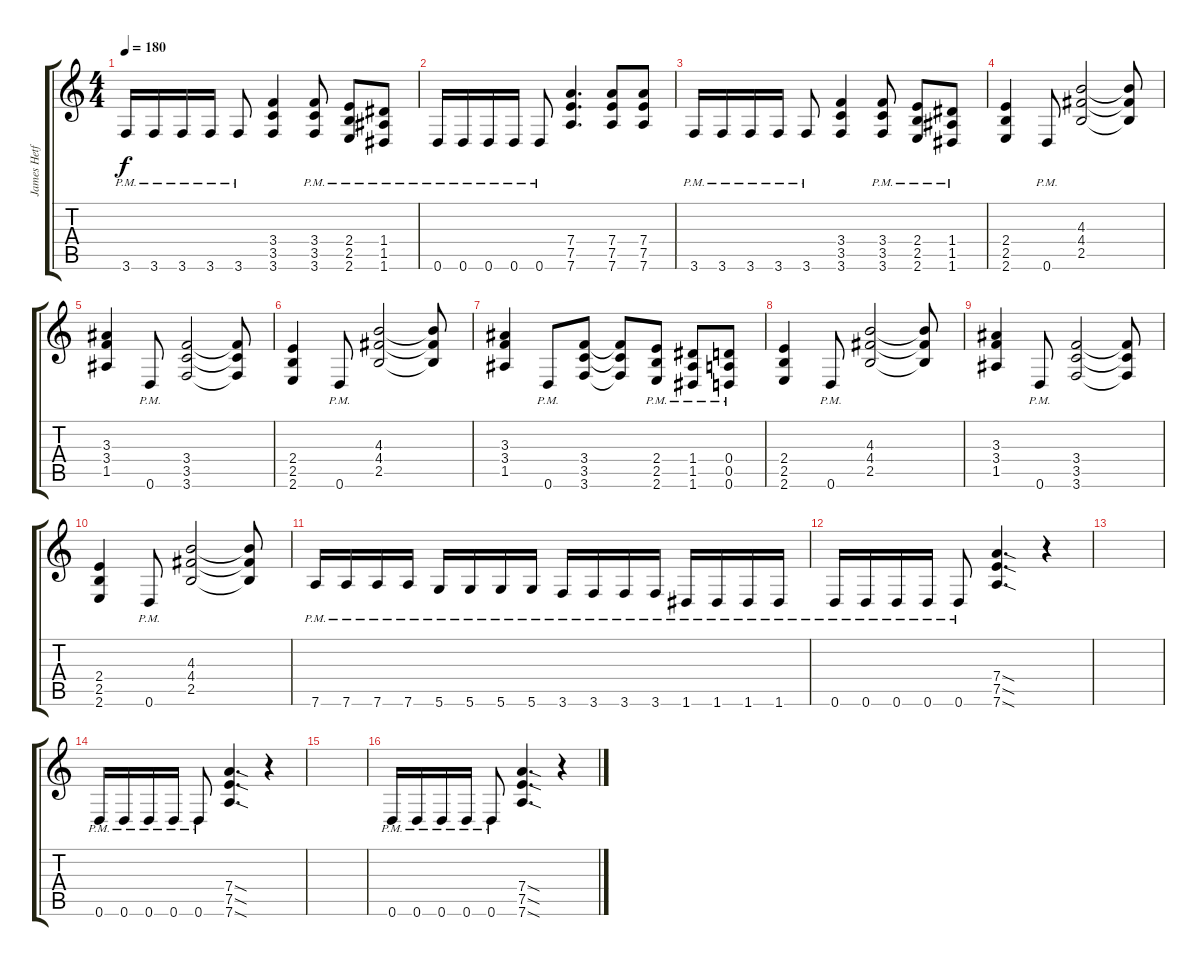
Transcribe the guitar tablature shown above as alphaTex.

\track ("James Hetfield Guitar" "James Hetf") {instrument distortionguitar}
\staff {score tabs}
\tuning (E4 B3 G3 D3 A2 D2) {hide}
\ts (4 4)
\tempo 180
\clef g2
\ks c
3.6{pm}.16{dy f} 3.6{pm}.16 3.6{pm}.16 3.6{pm}.16 3.6{pm}.8 (3.4 3.5 3.6).4 (3.4{pm} 3.5{pm} 3.6{pm}).8 (2.4{pm} 2.5{pm} 2.6{pm}).8 (1.4{pm} 1.5{pm} 1.6{pm}).8 |
0.6{pm}.16 0.6{pm}.16 0.6{pm}.16 0.6{pm}.16 0.6{pm}.8 (7.4 7.5 7.6).4{d} (7.4 7.5 7.6).8 (7.4 7.5 7.6).8 |
3.6{pm}.16 3.6{pm}.16 3.6{pm}.16 3.6{pm}.16 3.6{pm}.8 (3.4 3.5 3.6).4 (3.4{pm} 3.5{pm} 3.6{pm}).8 (2.4{pm} 2.5{pm} 2.6{pm}).8 (1.4{pm} 1.5{pm} 1.6{pm}).8 |
(2.4 2.5 2.6).4 0.6{pm}.8 (4.3 4.4 2.5).2 (4.3{t} 4.4{t} 2.5{t}).8 |
(3.3 3.4 1.5).4 0.6{pm}.8 (3.4 3.5 3.6).2 (3.4{t} 3.5{t} 3.6{t}).8 |
(2.4 2.5 2.6).4 0.6{pm}.8 (4.3 4.4 2.5).2 (4.3{t} 4.4{t} 2.5{t}).8 |
(3.3 3.4 1.5).4 0.6{pm}.8 (3.4 3.5 3.6).8 (3.4{t} 3.5{t} 3.6{t}).8 (2.4{pm} 2.5{pm} 2.6{pm}).8 (1.4{pm} 1.5{pm} 1.6{pm}).8 (0.4{pm} 0.5{pm} 0.6{pm}).8 |
(2.4 2.5 2.6).4 0.6{pm}.8 (4.3 4.4 2.5).2 (4.3{t} 4.4{t} 2.5{t}).8 |
(3.3 3.4 1.5).4 0.6{pm}.8 (3.4 3.5 3.6).2 (3.4{t} 3.5{t} 3.6{t}).8 |
(2.4 2.5 2.6).4 0.6{pm}.8 (4.3 4.4 2.5).2 (4.3{t} 4.4{t} 2.5{t}).8 |
7.6{pm}.16 7.6{pm}.16 7.6{pm}.16 7.6{pm}.16 5.6{pm}.16 5.6{pm}.16 5.6{pm}.16 5.6{pm}.16 3.6{pm}.16 3.6{pm}.16 3.6{pm}.16 3.6{pm}.16 1.6{pm}.16 1.6{pm}.16 1.6{pm}.16 1.6{pm}.16 |
0.6{pm}.16 0.6{pm}.16 0.6{pm}.16 0.6{pm}.16 0.6{pm}.8 (7.4{sod} 7.5{sod} 7.6{sod}).4{d} r.4 |
|
0.6{pm}.16 0.6{pm}.16 0.6{pm}.16 0.6{pm}.16 0.6{pm}.8 (7.4{sod} 7.5{sod} 7.6{sod}).4{d} r.4 |
|
0.6{pm}.16 0.6{pm}.16 0.6{pm}.16 0.6{pm}.16 0.6{pm}.8 (7.4{sod} 7.5{sod} 7.6{sod}).4{d} r.4
